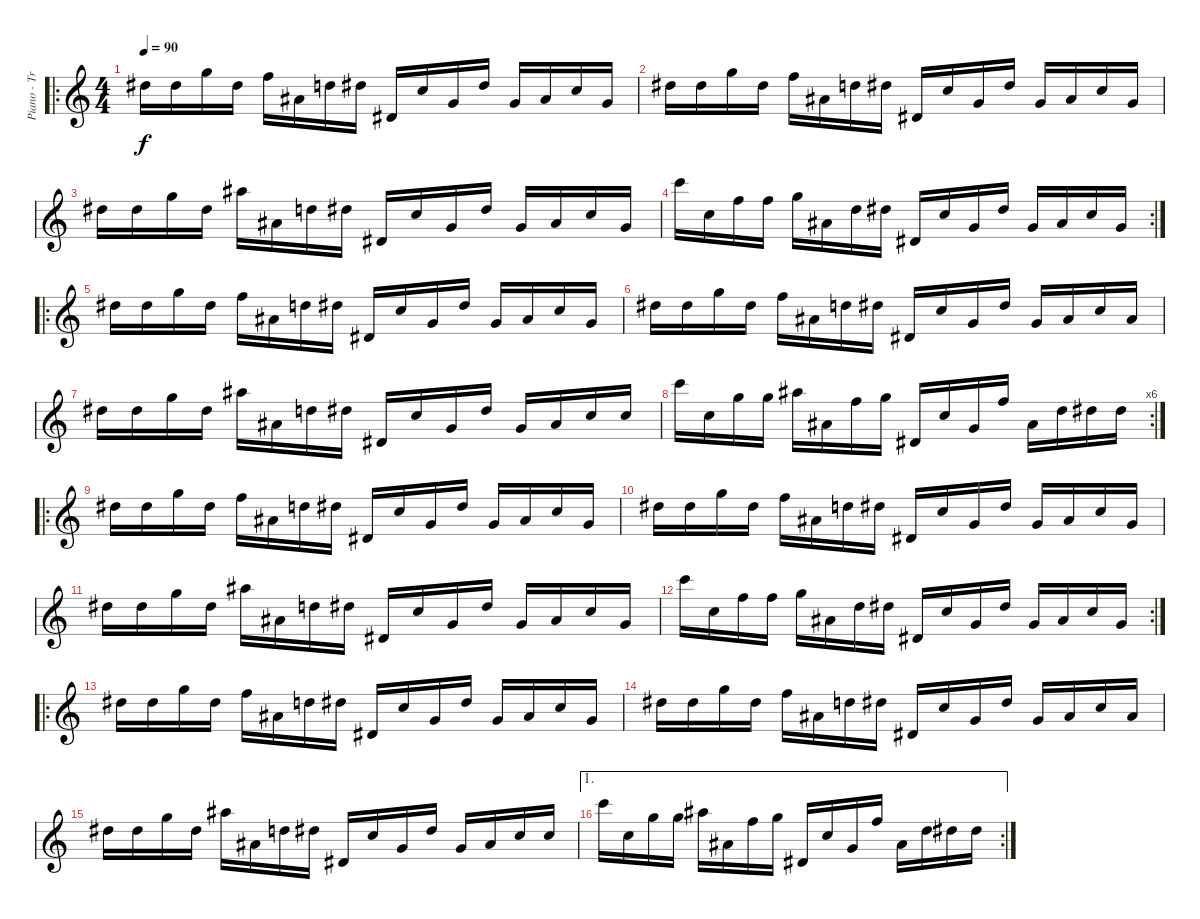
\track ("Piano - Treble Clef" "Piano - Tr") {instrument acousticgrandpiano}
\staff {score}
\tuning (E4 B3 G3 D3 A2 E2) {hide}
\ro
\ts (4 4)
\tempo 90
\clef g2
\ks c
11.1.16{dy f} 11.1.16 15.1.16 11.1.16 13.1.16 6.1.16 10.1.16 11.1.16 4.2.16 8.1.16 3.1.16 11.1.16 3.1.16 6.1.16 8.1.16 3.1.16 |
11.1.16 11.1.16 15.1.16 11.1.16 13.1.16 6.1.16 10.1.16 11.1.16 4.2.16 8.1.16 3.1.16 11.1.16 3.1.16 6.1.16 8.1.16 3.1.16 |
11.1.16 11.1.16 15.1.16 11.1.16 18.1.16 6.1.16 10.1.16 11.1.16 4.2.16 8.1.16 3.1.16 11.1.16 3.1.16 6.1.16 8.1.16 3.1.16 |
\rc 2
20.1.16 8.1.16 13.1.16 13.1.16 15.1.16 6.1.16 10.1.16 11.1.16 4.2.16 8.1.16 3.1.16 11.1.16 3.1.16 6.1.16 8.1.16 3.1.16 |
\ro
11.1.16 11.1.16 15.1.16 11.1.16 13.1.16 6.1.16 10.1.16 11.1.16 4.2.16 8.1.16 3.1.16 11.1.16 3.1.16 6.1.16 8.1.16 3.1.16 |
11.1.16 11.1.16 15.1.16 11.1.16 13.1.16 6.1.16 10.1.16 11.1.16 4.2.16 8.1.16 3.1.16 11.1.16 3.1.16 6.1.16 8.1.16 6.1.16 |
11.1.16 11.1.16 15.1.16 11.1.16 18.1.16 6.1.16 10.1.16 11.1.16 4.2.16 8.1.16 3.1.16 11.1.16 3.1.16 6.1.16 8.1.16 8.1.16 |
\rc 6
20.1.16 8.1.16 15.1.16 15.1.16 18.1.16 6.1.16 13.1.16 15.1.16 4.2.16 8.1.16 3.1.16 13.1.16 6.1.16 10.1.16 11.1.16 11.1.16 |
\ro
11.1.16 11.1.16 15.1.16 11.1.16 13.1.16 6.1.16 10.1.16 11.1.16 4.2.16 8.1.16 3.1.16 11.1.16 3.1.16 6.1.16 8.1.16 3.1.16 |
11.1.16 11.1.16 15.1.16 11.1.16 13.1.16 6.1.16 10.1.16 11.1.16 4.2.16 8.1.16 3.1.16 11.1.16 3.1.16 6.1.16 8.1.16 3.1.16 |
11.1.16 11.1.16 15.1.16 11.1.16 18.1.16 6.1.16 10.1.16 11.1.16 4.2.16 8.1.16 3.1.16 11.1.16 3.1.16 6.1.16 8.1.16 3.1.16 |
\rc 2
20.1.16 8.1.16 13.1.16 13.1.16 15.1.16 6.1.16 10.1.16 11.1.16 4.2.16 8.1.16 3.1.16 11.1.16 3.1.16 6.1.16 8.1.16 3.1.16 |
\ro
11.1.16 11.1.16 15.1.16 11.1.16 13.1.16 6.1.16 10.1.16 11.1.16 4.2.16 8.1.16 3.1.16 11.1.16 3.1.16 6.1.16 8.1.16 3.1.16 |
11.1.16 11.1.16 15.1.16 11.1.16 13.1.16 6.1.16 10.1.16 11.1.16 4.2.16 8.1.16 3.1.16 11.1.16 3.1.16 6.1.16 8.1.16 6.1.16 |
11.1.16 11.1.16 15.1.16 11.1.16 18.1.16 6.1.16 10.1.16 11.1.16 4.2.16 8.1.16 3.1.16 11.1.16 3.1.16 6.1.16 8.1.16 8.1.16 |
\ae 1
\rc 2
20.1.16 8.1.16 15.1.16 15.1.16 18.1.16 6.1.16 13.1.16 15.1.16 4.2.16 8.1.16 3.1.16 13.1.16 6.1.16 10.1.16 11.1.16 11.1.16
